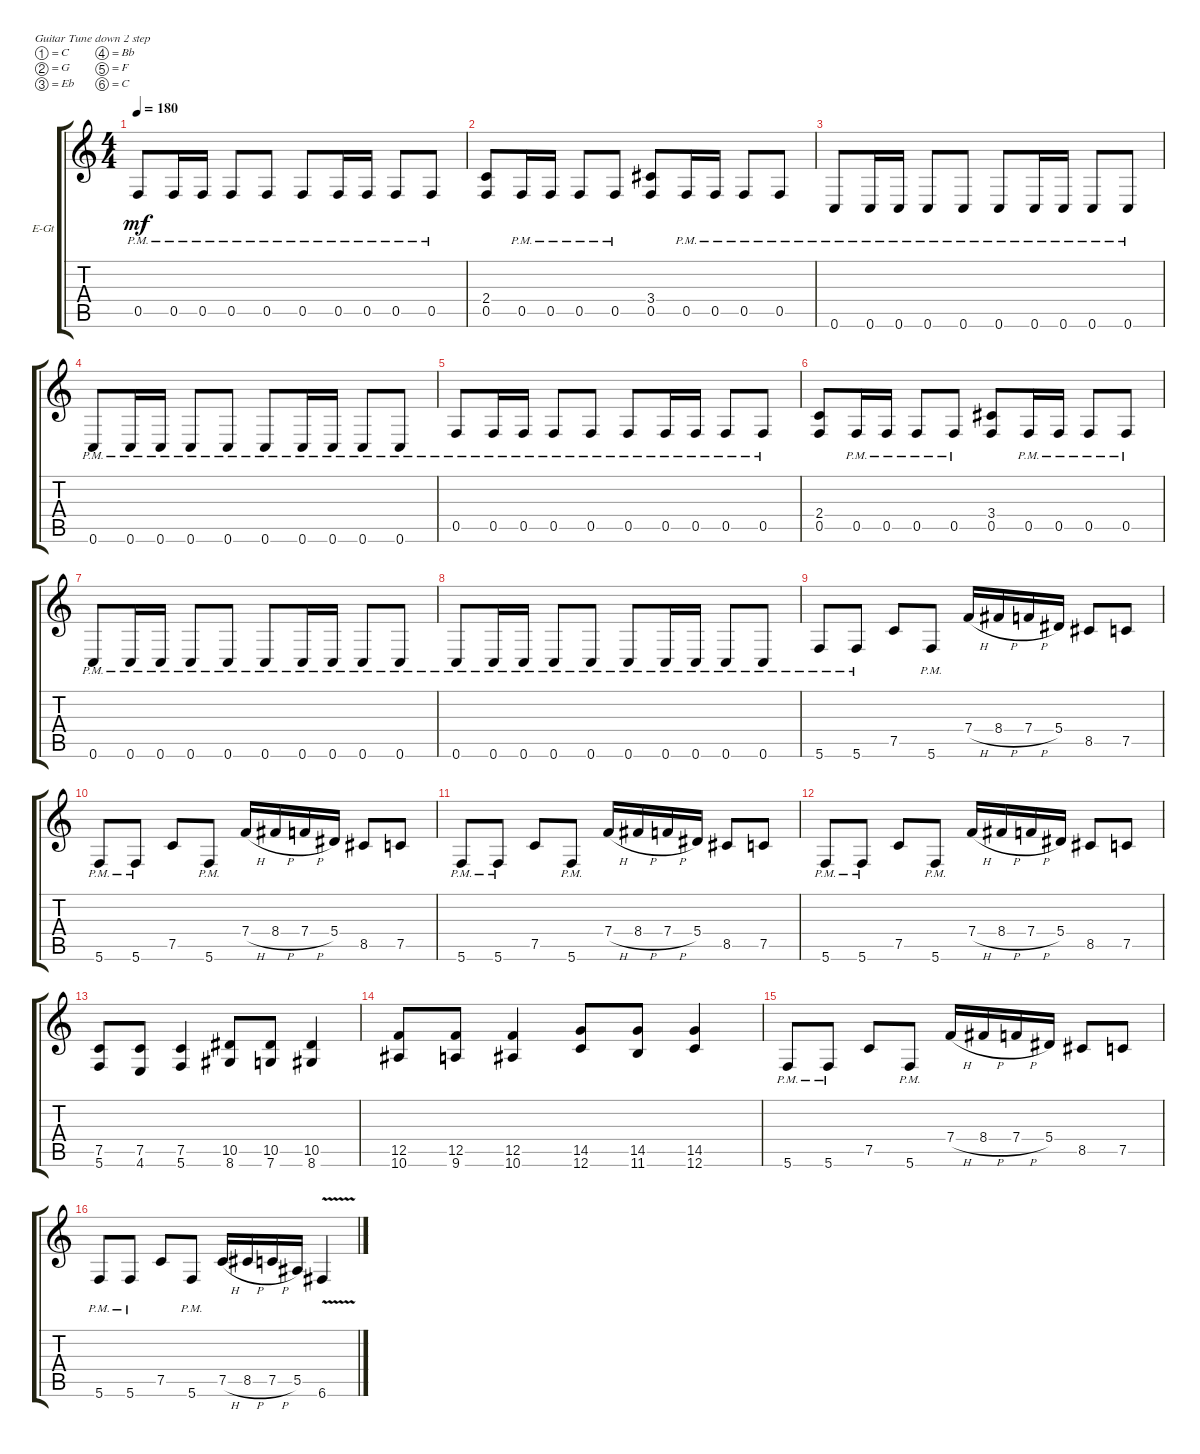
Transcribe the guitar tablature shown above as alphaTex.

\bracketExtendMode groupsimilarinstruments
\firstSystemTrackNameOrientation horizontal
\otherSystemsTrackNameOrientation horizontal
\track ("Gtr1" "E-Gt") {instrument distortionguitar}
\staff {score tabs}
\tuning (C4 G3 Eb3 Bb2 F2 C2)
\ts (4 4)
\tempo 180
\clef g2
\ks c
0.5{pm}.8{dy mf instrument distortionguitar} 0.5{pm}.16 0.5{pm}.16 0.5{pm}.8 0.5{pm}.8 0.5{pm}.8 0.5{pm}.16 0.5{pm}.16 0.5{pm}.8 0.5{pm}.8 |
(0.5 2.4).8 0.5{pm}.16 0.5{pm}.16 0.5{pm}.8 0.5{pm}.8 (0.5 3.4).8 0.5{pm}.16 0.5{pm}.16 0.5{pm}.8 0.5{pm}.8 |
0.6{pm}.8 0.6{pm}.16 0.6{pm}.16 0.6{pm}.8 0.6{pm}.8 0.6{pm}.8 0.6{pm}.16 0.6{pm}.16 0.6{pm}.8 0.6{pm}.8 |
0.6{pm}.8 0.6{pm}.16 0.6{pm}.16 0.6{pm}.8 0.6{pm}.8 0.6{pm}.8 0.6{pm}.16 0.6{pm}.16 0.6{pm}.8 0.6{pm}.8 |
0.5{pm}.8 0.5{pm}.16 0.5{pm}.16 0.5{pm}.8 0.5{pm}.8 0.5{pm}.8 0.5{pm}.16 0.5{pm}.16 0.5{pm}.8 0.5{pm}.8 |
(0.5 2.4).8 0.5{pm}.16 0.5{pm}.16 0.5{pm}.8 0.5{pm}.8 (0.5 3.4).8 0.5{pm}.16 0.5{pm}.16 0.5{pm}.8 0.5{pm}.8 |
0.6{pm}.8 0.6{pm}.16 0.6{pm}.16 0.6{pm}.8 0.6{pm}.8 0.6{pm}.8 0.6{pm}.16 0.6{pm}.16 0.6{pm}.8 0.6{pm}.8 |
0.6{pm}.8 0.6{pm}.16 0.6{pm}.16 0.6{pm}.8 0.6{pm}.8 0.6{pm}.8 0.6{pm}.16 0.6{pm}.16 0.6{pm}.8 0.6{pm}.8 |
5.6{pm}.8 5.6{pm}.8 7.5.8 5.6{pm}.8 7.4{h}.16 8.4{h}.16 7.4{h}.16 5.4.16 8.5.8 7.5.8 |
5.6{pm}.8 5.6{pm}.8 7.5.8 5.6{pm}.8 7.4{h}.16 8.4{h}.16 7.4{h}.16 5.4.16 8.5.8 7.5.8 |
5.6{pm}.8 5.6{pm}.8 7.5.8 5.6{pm}.8 7.4{h}.16 8.4{h}.16 7.4{h}.16 5.4.16 8.5.8 7.5.8 |
5.6{pm}.8 5.6{pm}.8 7.5.8 5.6{pm}.8 7.4{h}.16 8.4{h}.16 7.4{h}.16 5.4.16 8.5.8 7.5.8 |
(5.6 7.5).8 (4.6 7.5).8 (5.6 7.5).4 (8.6 10.5).8 (7.6 10.5).8 (8.6 10.5).4 |
(10.6 12.5).8 (9.6 12.5).8 (10.6 12.5).4 (12.6 14.5).8 (11.6 14.5).8 (12.6 14.5).4 |
5.6{pm}.8 5.6{pm}.8 7.5.8 5.6{pm}.8 7.4{h}.16 8.4{h}.16 7.4{h}.16 5.4.16 8.5.8 7.5.8 |
5.6{pm}.8 5.6{pm}.8 7.5.8 5.6{pm}.8 7.5{h}.16 8.5{h}.16 7.5{h}.16 5.5.16 6.6{v}.4
